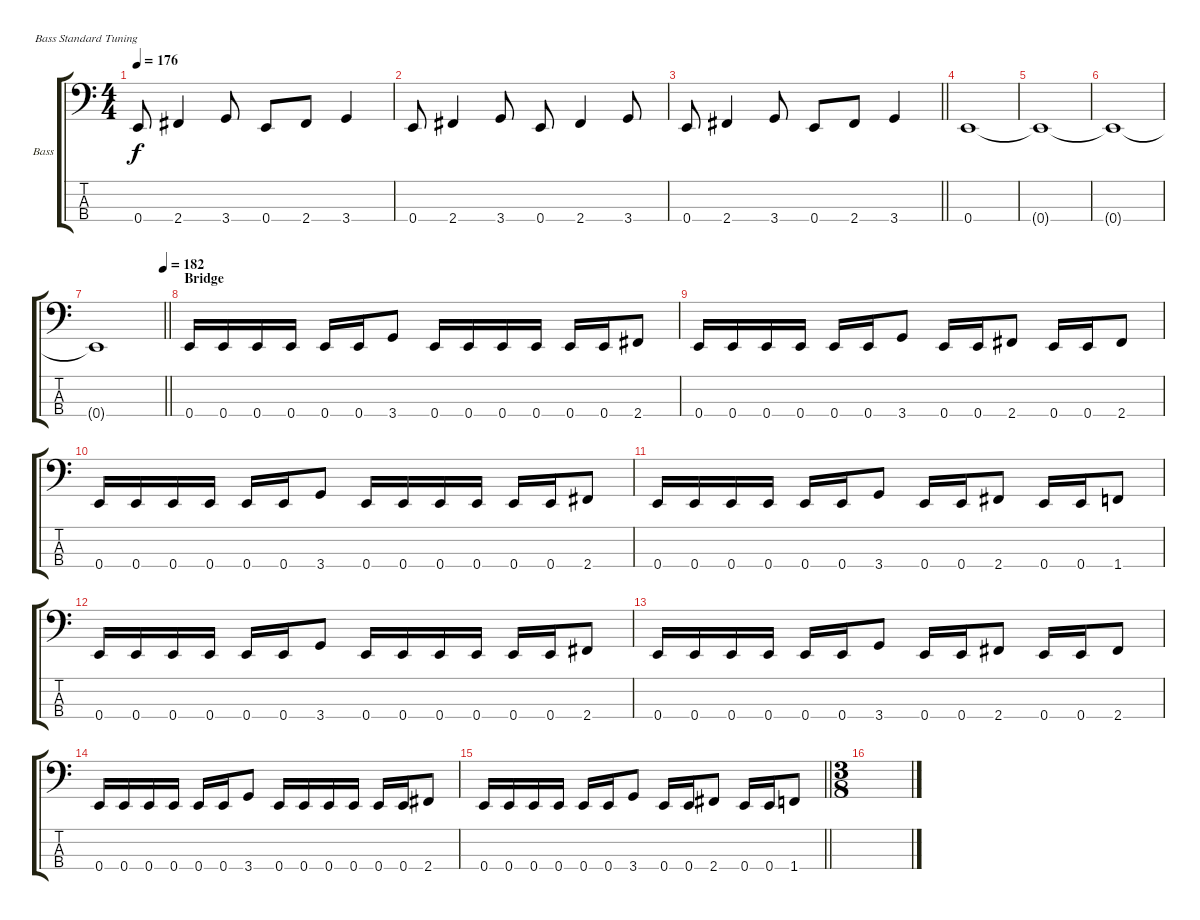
\bracketExtendMode groupsimilarinstruments
\firstSystemTrackNameOrientation horizontal
\otherSystemsTrackNameOrientation horizontal
\track ("Bass" "Bass") {instrument electricbassfinger}
\staff {score tabs}
\tuning (G2 D2 A1 E1)
\ts (4 4)
\tempo 176
\clef f4
\ks c
0.4.8{dy f} 2.4.4 3.4.8 0.4.8 2.4.8 3.4.4 |
0.4.8 2.4.4 3.4.8 0.4.8 2.4.4 3.4.8 |
\barLineRight lightlight
0.4.8 2.4.4 3.4.8 0.4.8 2.4.8 3.4.4 |
0.4.1 |
0.4{t}.1 |
0.4{t}.1 |
\tempo (182 1)
\barLineRight lightlight
0.4{t}.1 |
\section ("" "Bridge")
0.4.16 0.4.16 0.4.16 0.4.16 0.4.16 0.4.16 3.4.8 0.4.16 0.4.16 0.4.16 0.4.16 0.4.16 0.4.16 2.4.8 |
0.4.16 0.4.16 0.4.16 0.4.16 0.4.16 0.4.16 3.4.8 0.4.16 0.4.16 2.4.8 0.4.16 0.4.16 2.4.8 |
0.4.16 0.4.16 0.4.16 0.4.16 0.4.16 0.4.16 3.4.8 0.4.16 0.4.16 0.4.16 0.4.16 0.4.16 0.4.16 2.4.8 |
0.4.16 0.4.16 0.4.16 0.4.16 0.4.16 0.4.16 3.4.8 0.4.16 0.4.16 2.4.8 0.4.16 0.4.16 1.4.8 |
0.4.16 0.4.16 0.4.16 0.4.16 0.4.16 0.4.16 3.4.8 0.4.16 0.4.16 0.4.16 0.4.16 0.4.16 0.4.16 2.4.8 |
0.4.16 0.4.16 0.4.16 0.4.16 0.4.16 0.4.16 3.4.8 0.4.16 0.4.16 2.4.8 0.4.16 0.4.16 2.4.8 |
0.4.16 0.4.16 0.4.16 0.4.16 0.4.16 0.4.16 3.4.8 0.4.16 0.4.16 0.4.16 0.4.16 0.4.16 0.4.16 2.4.8 |
\barLineRight lightlight
0.4.16 0.4.16 0.4.16 0.4.16 0.4.16 0.4.16 3.4.8 0.4.16 0.4.16 2.4.8 0.4.16 0.4.16 1.4.8 |
\ts (3 8)
